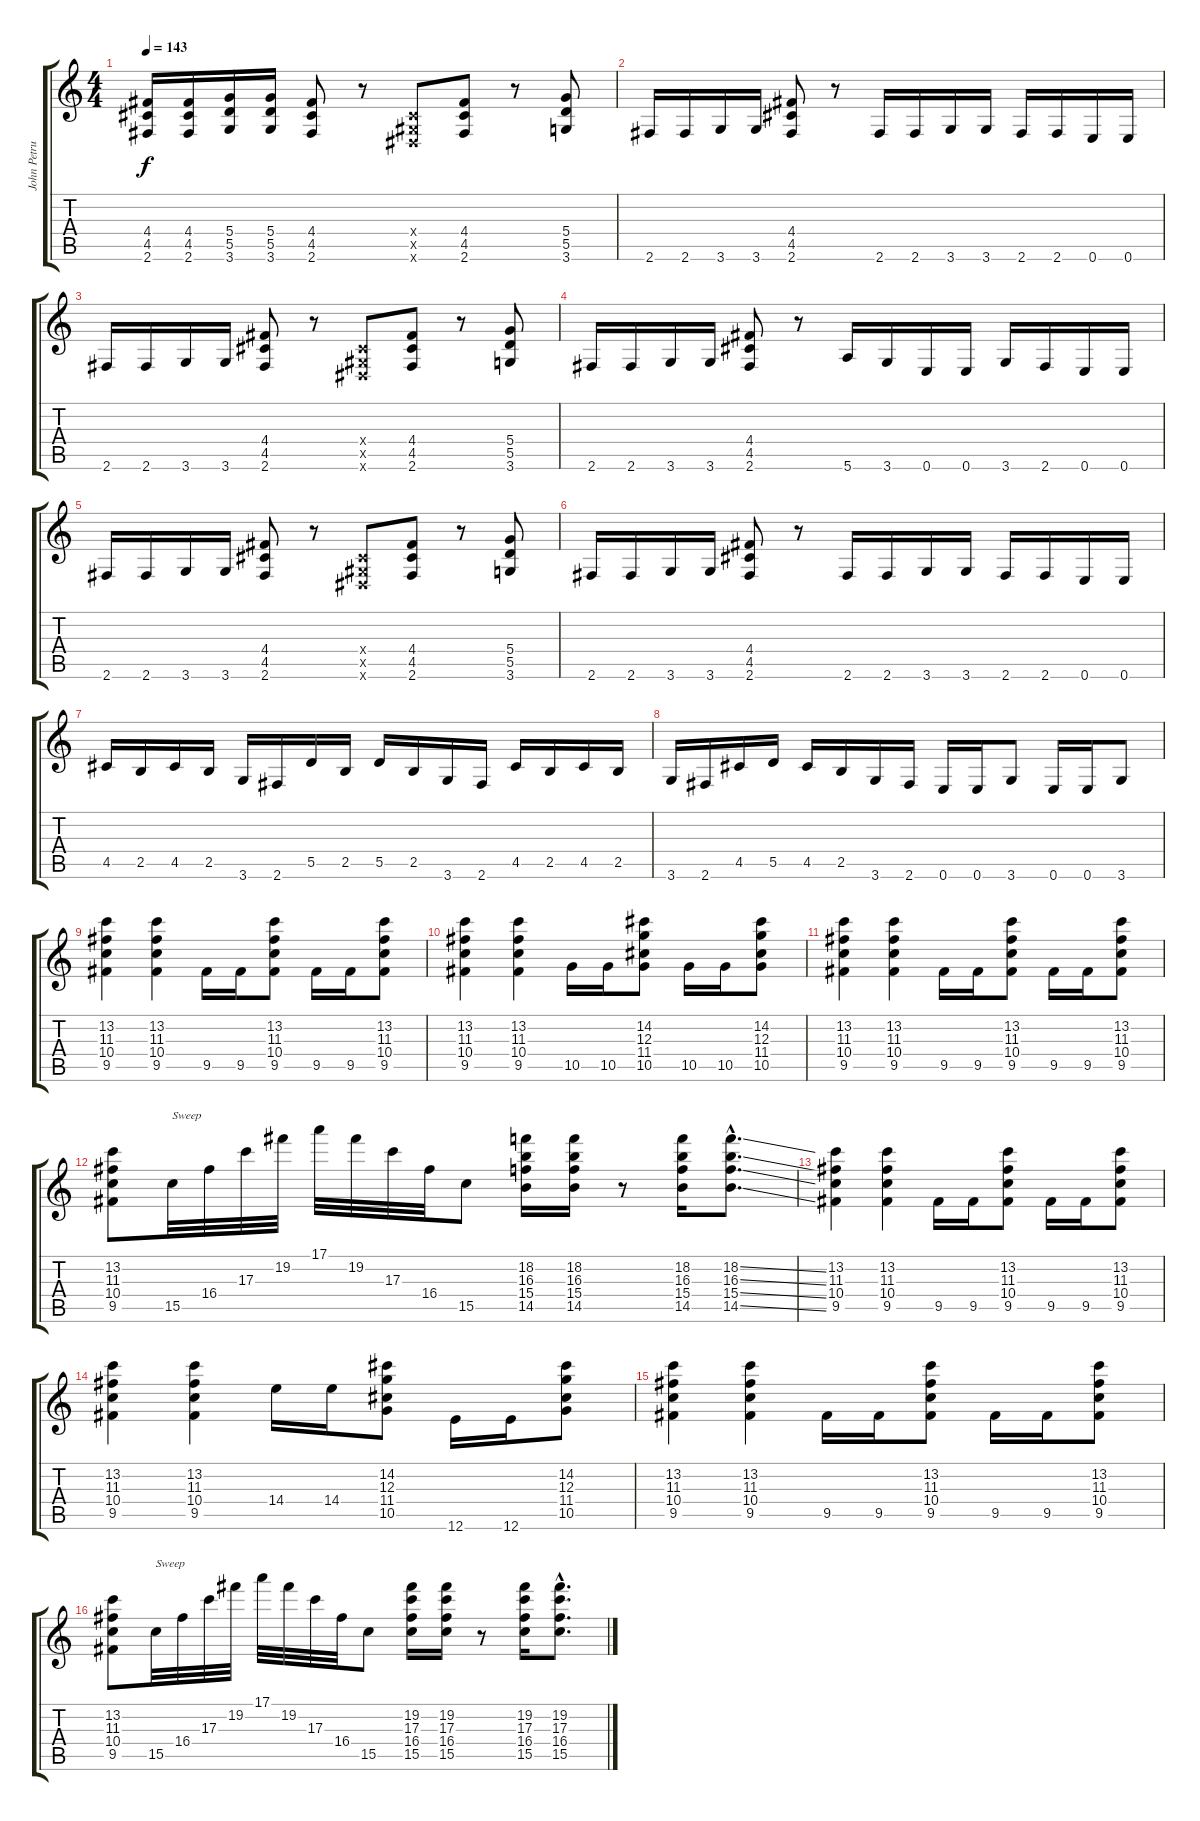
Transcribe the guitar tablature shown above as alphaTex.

\track ("John Petrucci (Distortion Guitar)" "John Petru") {instrument distortionguitar}
\staff {score tabs}
\tuning (E4 B3 G3 D3 A2 E2) {hide}
\ts (4 4)
\tempo 143
\clef g2
\ks c
(4.4 4.5 2.6).16{dy f} (4.4 4.5 2.6).16 (5.4 5.5 3.6).16 (5.4 5.5 3.6).16 (4.4 4.5 2.6).8 r.8 (-1.4{x} -1.5{x} -1.6{x}).8 (4.4 4.5 2.6).8 r.8 (5.4 5.5 3.6).8 |
2.6.16 2.6.16 3.6.16 3.6.16 (4.4 4.5 2.6).8 r.8 2.6.16 2.6.16 3.6.16 3.6.16 2.6.16 2.6.16 0.6.16 0.6.16 |
2.6.16 2.6.16 3.6.16 3.6.16 (4.4 4.5 2.6).8 r.8 (-1.4{x} -1.5{x} -1.6{x}).8 (4.4 4.5 2.6).8 r.8 (5.4 5.5 3.6).8 |
2.6.16 2.6.16 3.6.16 3.6.16 (4.4 4.5 2.6).8 r.8 5.6.16 3.6.16 0.6.16 0.6.16 3.6.16 2.6.16 0.6.16 0.6.16 |
2.6.16 2.6.16 3.6.16 3.6.16 (4.4 4.5 2.6).8 r.8 (-1.4{x} -1.5{x} -1.6{x}).8 (4.4 4.5 2.6).8 r.8 (5.4 5.5 3.6).8 |
2.6.16 2.6.16 3.6.16 3.6.16 (4.4 4.5 2.6).8 r.8 2.6.16 2.6.16 3.6.16 3.6.16 2.6.16 2.6.16 0.6.16 0.6.16 |
4.5.16 2.5.16 4.5.16 2.5.16 3.6.16 2.6.16 5.5.16 2.5.16 5.5.16 2.5.16 3.6.16 2.6.16 4.5.16 2.5.16 4.5.16 2.5.16 |
3.6.16 2.6.16 4.5.16 5.5.16 4.5.16 2.5.16 3.6.16 2.6.16 0.6.16 0.6.16 3.6.8 0.6.16 0.6.16 3.6.8 |
(13.2 11.3 10.4 9.5).4 (13.2 11.3 10.4 9.5).4 9.5.16 9.5.16 (13.2 11.3 10.4 9.5).8 9.5.16 9.5.16 (13.2 11.3 10.4 9.5).8 |
(13.2 11.3 10.4 9.5).4 (13.2 11.3 10.4 9.5).4 10.5.16 10.5.16 (14.2 12.3 11.4 10.5).8 10.5.16 10.5.16 (14.2 12.3 11.4 10.5).8 |
(13.2 11.3 10.4 9.5).4 (13.2 11.3 10.4 9.5).4 9.5.16 9.5.16 (13.2 11.3 10.4 9.5).8 9.5.16 9.5.16 (13.2 11.3 10.4 9.5).8 |
(13.2 11.3 10.4 9.5).8 15.5.32{txt "Sweep"} 16.4.32 17.3.32 19.2.32 17.1.32 19.2.32 17.3.32 16.4.32 15.5.8 (18.2 16.3 15.4 14.5).16 (18.2 16.3 15.4 14.5).16 r.8 (18.2 16.3 15.4 14.5).16 (18.2{ss hac} 16.3{ss hac} 15.4{ss hac} 14.5{ss hac}).8{d} |
(13.2 11.3 10.4 9.5).4 (13.2 11.3 10.4 9.5).4 9.5.16 9.5.16 (13.2 11.3 10.4 9.5).8 9.5.16 9.5.16 (13.2 11.3 10.4 9.5).8 |
(13.2 11.3 10.4 9.5).4 (13.2 11.3 10.4 9.5).4 14.4.16 14.4.16 (14.2 12.3 11.4 10.5).8 12.6.16 12.6.16 (14.2 12.3 11.4 10.5).8 |
(13.2 11.3 10.4 9.5).4 (13.2 11.3 10.4 9.5).4 9.5.16 9.5.16 (13.2 11.3 10.4 9.5).8 9.5.16 9.5.16 (13.2 11.3 10.4 9.5).8 |
(13.2 11.3 10.4 9.5).8 15.5.32{txt "Sweep"} 16.4.32 17.3.32 19.2.32 17.1.32 19.2.32 17.3.32 16.4.32 15.5.8 (19.2 17.3 16.4 15.5).16 (19.2 17.3 16.4 15.5).16 r.8 (19.2 17.3 16.4 15.5).16 (19.2{hac} 17.3{hac} 16.4{ss hac} 15.5{ss hac}).8{d}
